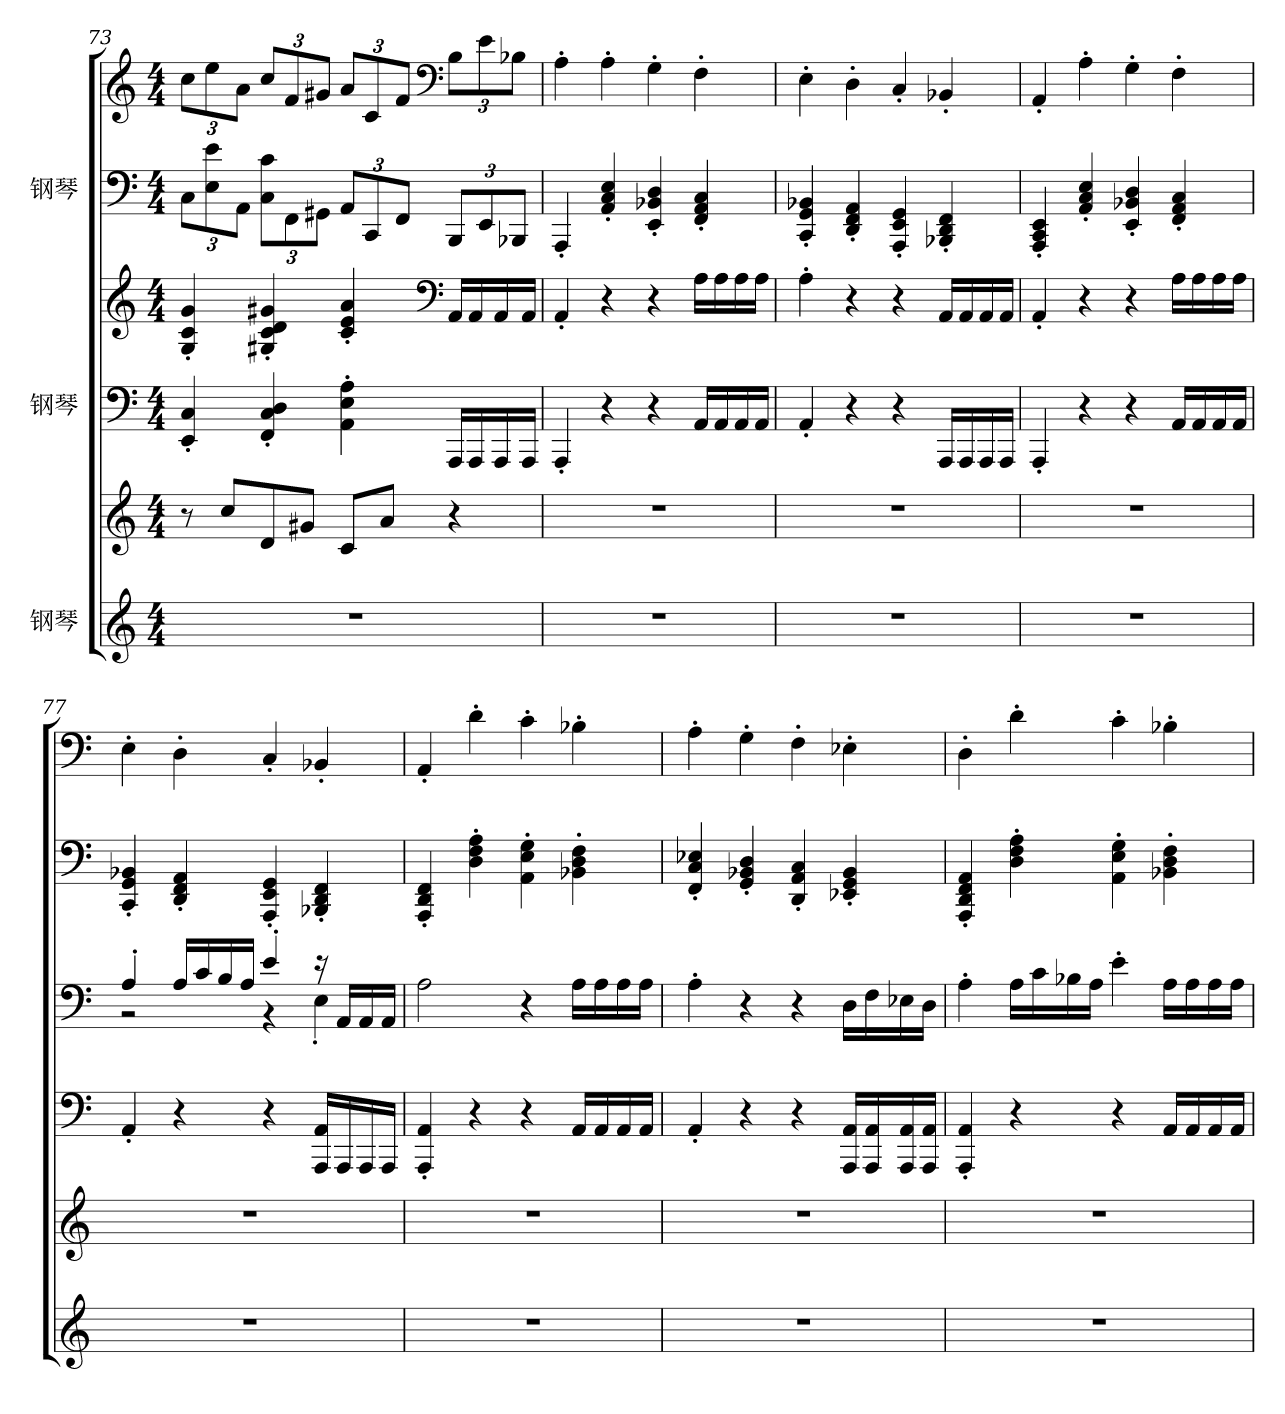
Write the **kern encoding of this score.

**kern	**kern	**kern	**kern	**kern	**kern
*part3	*part3	*part2	*part2	*part1	*part1
*staff6	*staff5	*staff4	*staff3	*staff2	*staff1
*I"钢琴	*	*I"钢琴	*	*I"钢琴	*
*clefG2	*clefG2	*clefF4	*clefG2	*clefF4	*clefG2
*k[]	*k[]	*k[]	*k[]	*k[]	*k[]
*M4/4	*M4/4	*M4/4	*M4/4	*M4/4	*M4/4
*	*	*	*	*Xbrackettup	*Xbrackettup
=73	=73	=73	=73	=73	=73
1r	8r	4EE/' 4C/'	4G/' 4c/' 4g/'	12C\L	12cc\L
.	.	.	.	12E\ 12e\	12ee\
.	8cc/L	.	.	.	.
.	.	.	.	12AA\J	12a\J
.	8d/	4FF/' 4C/' 4D/'	4G#X/' 4c/' 4d/' 4g#X/'	12C\ 12c\L	12cc/L
.	.	.	.	12FF\	12f/
.	8g#X/J	.	.	.	.
.	.	.	.	12GG#X\J	12g#X/J
.	8c/L	4AA\' 4E\' 4A\'	4c/' 4e/' 4a/'	12AA/L	12a/L
.	.	.	.	12CC/	12c/
.	8a/J	.	.	.	.
.	.	.	.	12FF/J	12f/J
*	*	*	*clefF4	*	*clefF4
.	4r	16AAA/LL	16AA/LL	12BBB/L	12B\L
.	.	16AAA/	16AA/	.	.
.	.	.	.	12EE/	12e\
.	.	16AAA/	16AA/	.	.
.	.	.	.	12BBB-X/J	12B-X\J
.	.	16AAA/JJ	16AA/JJ	.	.
!!LO:LB:g=z
=74	=74	=74	=74	=74	=74
*	*	*	*	*	*MM175
1r	1r	4AAA'/	4AA'/	4AAA'/	4A'\
.	.	4r	4r	4AA/' 4C/' 4E/'	4A'\
.	.	4r	4r	4EE/' 4BB-X/' 4D/'	4G'\
.	.	16AA/LL	16A\LL	4FF/' 4AA/' 4C/'	4F'\
.	.	16AA/	16A\	.	.
.	.	16AA/	16A\	.	.
.	.	16AA/JJ	16A\JJ	.	.
=75	=75	=75	=75	=75	=75
1r	1r	4AA'/	4A'\	4CC/' 4GG/' 4BB-X/'	4E'\
.	.	4r	4r	4DD/' 4FF/' 4AA/'	4D'\
.	.	4r	4r	4AAA/' 4EE/' 4GG/'	4C'/
.	.	16AAA/LL	16AA/LL	4BBB-X/' 4DD/' 4FF/'	4BB-X'/
.	.	16AAA/	16AA/	.	.
.	.	16AAA/	16AA/	.	.
.	.	16AAA/JJ	16AA/JJ	.	.
=76	=76	=76	=76	=76	=76
1r	1r	4AAA'/	4AA'/	4AAA/' 4CC/' 4EE/'	4AA'/
.	.	4r	4r	4AA/' 4C/' 4E/'	4A'\
.	.	4r	4r	4EE/' 4BB-X/' 4D/'	4G'\
.	.	16AA/LL	16A\LL	4FF/' 4AA/' 4C/'	4F'\
.	.	16AA/	16A\	.	.
.	.	16AA/	16A\	.	.
.	.	16AA/JJ	16A\JJ	.	.
=77	=77	=77	=77	=77	=77
*	*	*	*^	*	*
1r	1r	4AA'/	4A'/	2r	4CC/' 4GG/' 4BB-X/'	4E'\
.	.	4r	16A/LL	.	4DD/' 4FF/' 4AA/'	4D'\
.	.	.	16c/	.	.	.
.	.	.	16B/	.	.	.
.	.	.	16A/JJ	.	.	.
.	.	4r	4e'/	4r	4AAA/' 4EE/' 4GG/'	4C'/
.	.	16AAA/ 16AA/LL	16r	4E'\	4BBB-X/' 4DD/' 4FF/'	4BB-X'/
.	.	16AAA/	16AA/LL	.	.	.
.	.	16AAA/	16AA/	.	.	.
.	.	16AAA/JJ	16AA/JJ	.	.	.
*	*	*	*v	*v	*	*
!!LO:PB:g=z
=78	=78	=78	=78	=78	=78
1r	1r	4AAA/' 4AA/'	2A\	4AAA/' 4DD/' 4FF/'	4AA'/
.	.	4r	.	4D\' 4F\' 4A\'	4d'\
.	.	4r	4r	4AA\' 4E\' 4G\'	4c'\
.	.	16AA/LL	16A\LL	4BB-X\' 4D\' 4F\'	4B-X'\
.	.	16AA/	16A\	.	.
.	.	16AA/	16A\	.	.
.	.	16AA/JJ	16A\JJ	.	.
=79	=79	=79	=79	=79	=79
1r	1r	4AA'/	4A'\	4FF/' 4C/' 4E-X/'	4A'\
.	.	4r	4r	4GG/' 4BB-X/' 4D/'	4G'\
.	.	4r	4r	4DD/' 4AA/' 4C/'	4F'\
.	.	16AAA/ 16AA/LL	16D\LL	4EE-X/' 4GG/' 4BB-/'	4E-X'\
.	.	16AAA/ 16AA/	16F\	.	.
.	.	16AAA/ 16AA/	16E-X\	.	.
.	.	16AAA/ 16AA/JJ	16D\JJ	.	.
=80	=80	=80	=80	=80	=80
1r	1r	4AAA/' 4AA/'	4A'\	4AAA/' 4DD/' 4FF/' 4AA/'	4D'\
.	.	4r	16A\LL	4D\' 4F\' 4A\'	4d'\
.	.	.	16c\	.	.
.	.	.	16B-X\	.	.
.	.	.	16A\JJ	.	.
.	.	4r	4e'\	4AA\' 4E\' 4G\'	4c'\
.	.	16AA/LL	16A\LL	4BB-X\' 4D\' 4F\'	4B-X'\
.	.	16AA/	16A\	.	.
.	.	16AA/	16A\	.	.
.	.	16AA/JJ	16A\JJ	.	.
=	=	=	=	=	=
*-	*-	*-	*-	*-	*-
